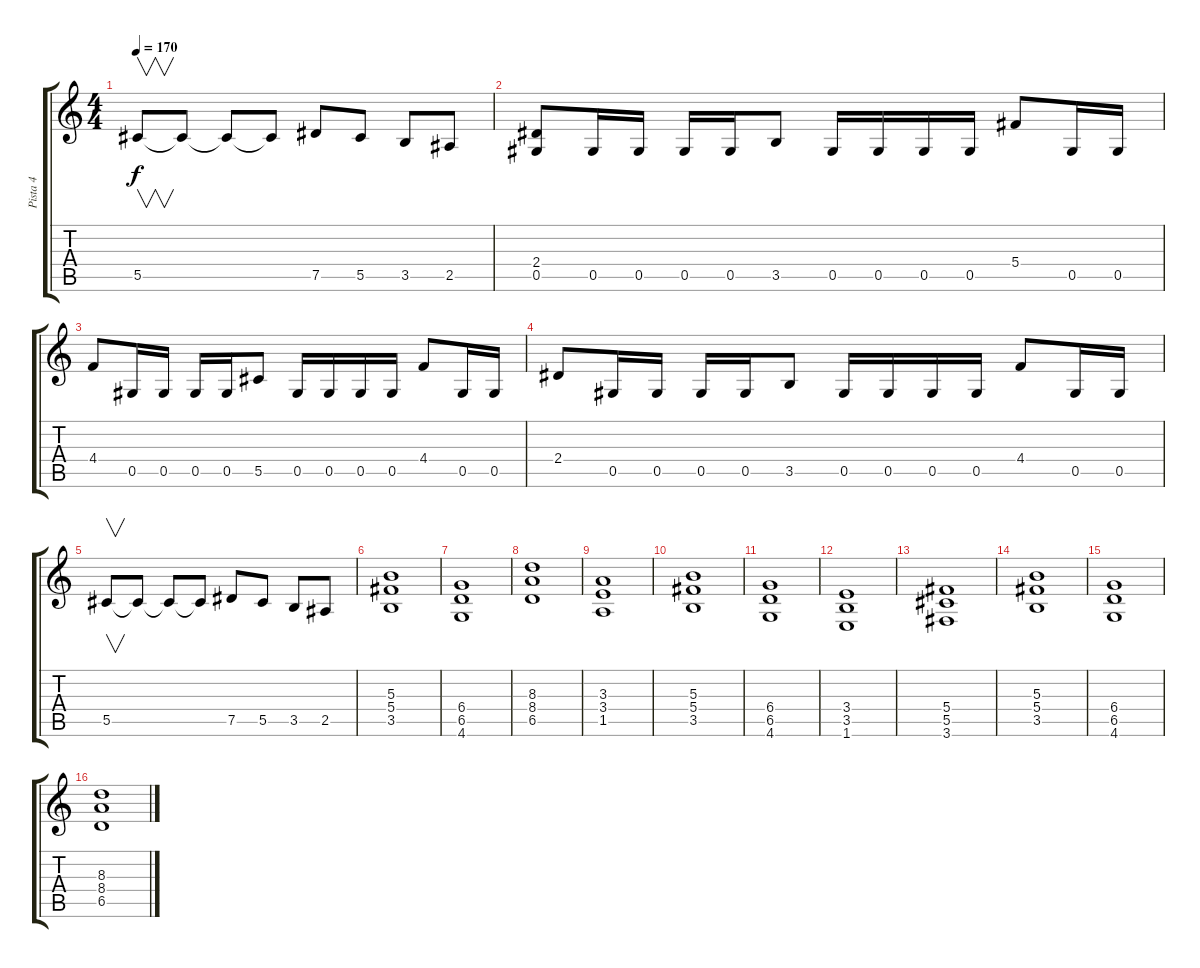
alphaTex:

\track ("Pista 4" "Pista 4") {instrument distortionguitar}
\staff {score tabs}
\tuning (Eb4 Bb3 Gb3 Db3 Ab2 Eb2) {hide}
\ts (4 4)
\tempo 170
\clef g2
\ks c
5.5.8{v dy f} 5.5{t}.8 5.5{t}.8 5.5{t}.8 7.5.8 5.5.8 3.5.8 2.5.8 |
(2.4 0.5).8 0.5.16 0.5.16 0.5.16 0.5.16 3.5.8 0.5.16 0.5.16 0.5.16 0.5.16 5.4.8 0.5.16 0.5.16 |
4.4.8 0.5.16 0.5.16 0.5.16 0.5.16 5.5.8 0.5.16 0.5.16 0.5.16 0.5.16 4.4.8 0.5.16 0.5.16 |
2.4.8 0.5.16 0.5.16 0.5.16 0.5.16 3.5.8 0.5.16 0.5.16 0.5.16 0.5.16 4.4.8 0.5.16 0.5.16 |
5.5.8{v} 5.5{t}.8 5.5{t}.8 5.5{t}.8 7.5.8 5.5.8 3.5.8 2.5.8 |
(5.3 5.4 3.5).1 |
(6.4 6.5 4.6).1 |
(8.3 8.4 6.5).1 |
(3.3 3.4 1.5).1 |
(5.3 5.4 3.5).1 |
(6.4 6.5 4.6).1 |
(3.4 3.5 1.6).1 |
(5.4 5.5 3.6).1 |
(5.3 5.4 3.5).1 |
(6.4 6.5 4.6).1 |
(8.3 8.4 6.5).1
